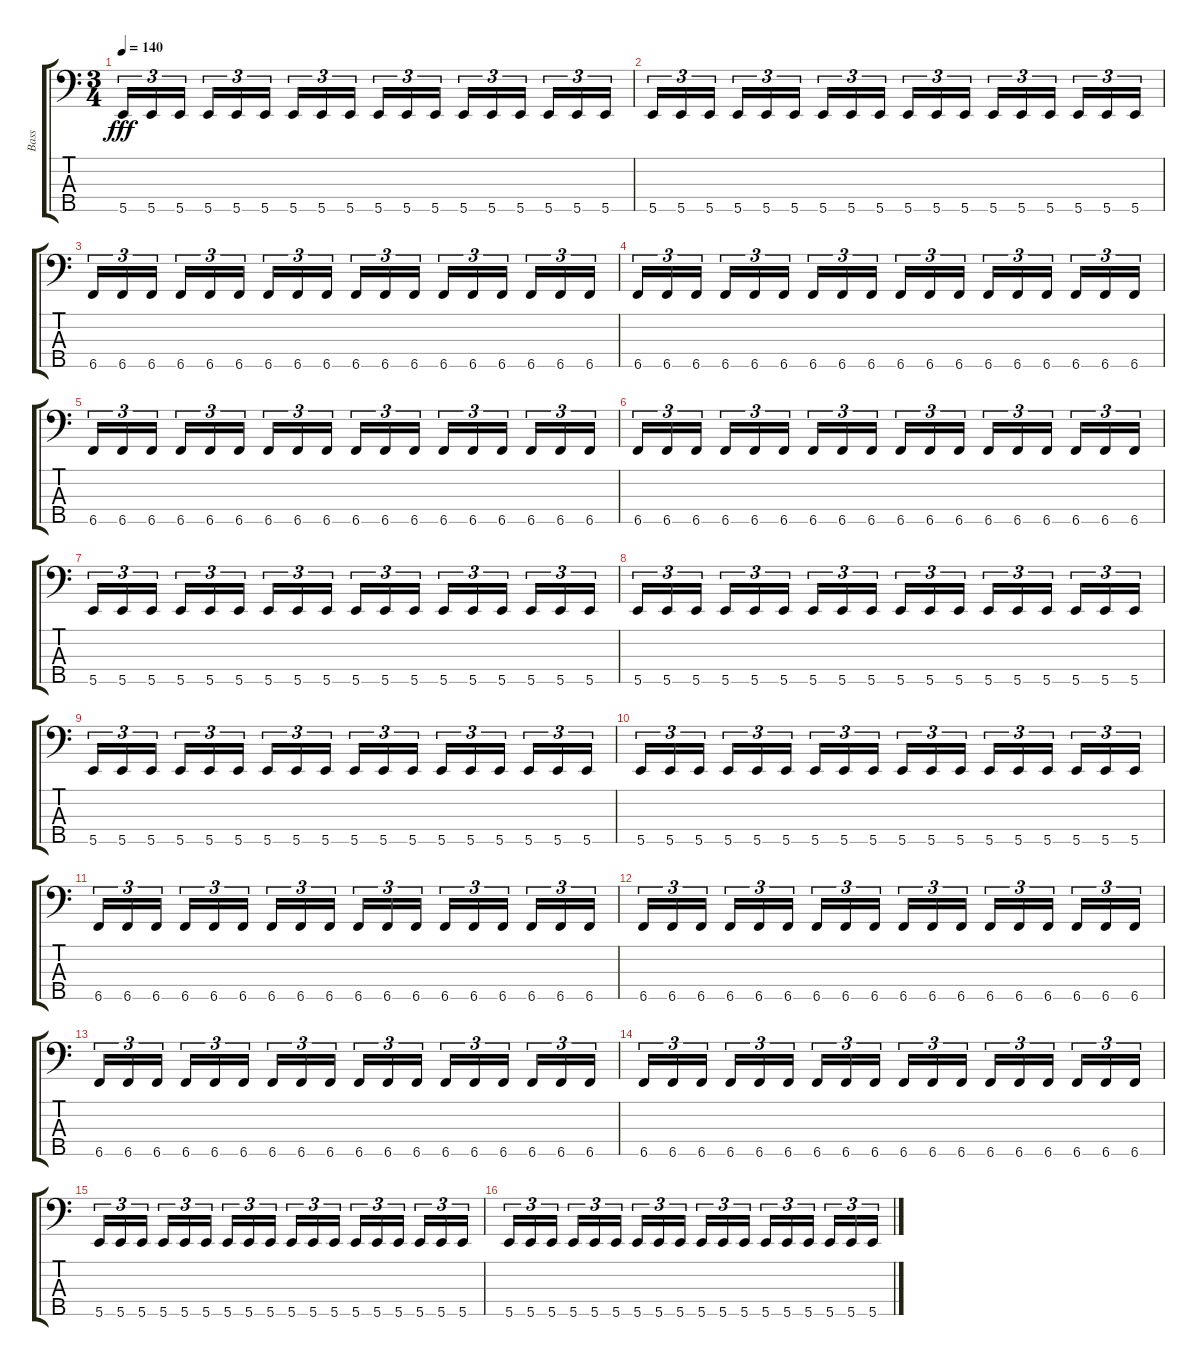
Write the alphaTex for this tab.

\track ("Bass" "Bass") {instrument fretlessbass}
\staff {score tabs}
\tuning (G2 D2 A1 E1 B0) {hide}
\ts (3 4)
\tempo 140
\clef f4
\ks c
5.5.16{tu (3 2) dy fff} 5.5.16{tu (3 2)} 5.5.16{tu (3 2)} 5.5.16{tu (3 2)} 5.5.16{tu (3 2)} 5.5.16{tu (3 2)} 5.5.16{tu (3 2)} 5.5.16{tu (3 2)} 5.5.16{tu (3 2)} 5.5.16{tu (3 2)} 5.5.16{tu (3 2)} 5.5.16{tu (3 2)} 5.5.16{tu (3 2)} 5.5.16{tu (3 2)} 5.5.16{tu (3 2)} 5.5.16{tu (3 2)} 5.5.16{tu (3 2)} 5.5.16{tu (3 2)} |
5.5.16{tu (3 2)} 5.5.16{tu (3 2)} 5.5.16{tu (3 2)} 5.5.16{tu (3 2)} 5.5.16{tu (3 2)} 5.5.16{tu (3 2)} 5.5.16{tu (3 2)} 5.5.16{tu (3 2)} 5.5.16{tu (3 2)} 5.5.16{tu (3 2)} 5.5.16{tu (3 2)} 5.5.16{tu (3 2)} 5.5.16{tu (3 2)} 5.5.16{tu (3 2)} 5.5.16{tu (3 2)} 5.5.16{tu (3 2)} 5.5.16{tu (3 2)} 5.5.16{tu (3 2)} |
6.5.16{tu (3 2)} 6.5.16{tu (3 2)} 6.5.16{tu (3 2)} 6.5.16{tu (3 2)} 6.5.16{tu (3 2)} 6.5.16{tu (3 2)} 6.5.16{tu (3 2)} 6.5.16{tu (3 2)} 6.5.16{tu (3 2)} 6.5.16{tu (3 2)} 6.5.16{tu (3 2)} 6.5.16{tu (3 2)} 6.5.16{tu (3 2)} 6.5.16{tu (3 2)} 6.5.16{tu (3 2)} 6.5.16{tu (3 2)} 6.5.16{tu (3 2)} 6.5.16{tu (3 2)} |
6.5.16{tu (3 2)} 6.5.16{tu (3 2)} 6.5.16{tu (3 2)} 6.5.16{tu (3 2)} 6.5.16{tu (3 2)} 6.5.16{tu (3 2)} 6.5.16{tu (3 2)} 6.5.16{tu (3 2)} 6.5.16{tu (3 2)} 6.5.16{tu (3 2)} 6.5.16{tu (3 2)} 6.5.16{tu (3 2)} 6.5.16{tu (3 2)} 6.5.16{tu (3 2)} 6.5.16{tu (3 2)} 6.5.16{tu (3 2)} 6.5.16{tu (3 2)} 6.5.16{tu (3 2)} |
6.5.16{tu (3 2)} 6.5.16{tu (3 2)} 6.5.16{tu (3 2)} 6.5.16{tu (3 2)} 6.5.16{tu (3 2)} 6.5.16{tu (3 2)} 6.5.16{tu (3 2)} 6.5.16{tu (3 2)} 6.5.16{tu (3 2)} 6.5.16{tu (3 2)} 6.5.16{tu (3 2)} 6.5.16{tu (3 2)} 6.5.16{tu (3 2)} 6.5.16{tu (3 2)} 6.5.16{tu (3 2)} 6.5.16{tu (3 2)} 6.5.16{tu (3 2)} 6.5.16{tu (3 2)} |
6.5.16{tu (3 2)} 6.5.16{tu (3 2)} 6.5.16{tu (3 2)} 6.5.16{tu (3 2)} 6.5.16{tu (3 2)} 6.5.16{tu (3 2)} 6.5.16{tu (3 2)} 6.5.16{tu (3 2)} 6.5.16{tu (3 2)} 6.5.16{tu (3 2)} 6.5.16{tu (3 2)} 6.5.16{tu (3 2)} 6.5.16{tu (3 2)} 6.5.16{tu (3 2)} 6.5.16{tu (3 2)} 6.5.16{tu (3 2)} 6.5.16{tu (3 2)} 6.5.16{tu (3 2)} |
5.5.16{tu (3 2)} 5.5.16{tu (3 2)} 5.5.16{tu (3 2)} 5.5.16{tu (3 2)} 5.5.16{tu (3 2)} 5.5.16{tu (3 2)} 5.5.16{tu (3 2)} 5.5.16{tu (3 2)} 5.5.16{tu (3 2)} 5.5.16{tu (3 2)} 5.5.16{tu (3 2)} 5.5.16{tu (3 2)} 5.5.16{tu (3 2)} 5.5.16{tu (3 2)} 5.5.16{tu (3 2)} 5.5.16{tu (3 2)} 5.5.16{tu (3 2)} 5.5.16{tu (3 2)} |
5.5.16{tu (3 2)} 5.5.16{tu (3 2)} 5.5.16{tu (3 2)} 5.5.16{tu (3 2)} 5.5.16{tu (3 2)} 5.5.16{tu (3 2)} 5.5.16{tu (3 2)} 5.5.16{tu (3 2)} 5.5.16{tu (3 2)} 5.5.16{tu (3 2)} 5.5.16{tu (3 2)} 5.5.16{tu (3 2)} 5.5.16{tu (3 2)} 5.5.16{tu (3 2)} 5.5.16{tu (3 2)} 5.5.16{tu (3 2)} 5.5.16{tu (3 2)} 5.5.16{tu (3 2)} |
5.5.16{tu (3 2)} 5.5.16{tu (3 2)} 5.5.16{tu (3 2)} 5.5.16{tu (3 2)} 5.5.16{tu (3 2)} 5.5.16{tu (3 2)} 5.5.16{tu (3 2)} 5.5.16{tu (3 2)} 5.5.16{tu (3 2)} 5.5.16{tu (3 2)} 5.5.16{tu (3 2)} 5.5.16{tu (3 2)} 5.5.16{tu (3 2)} 5.5.16{tu (3 2)} 5.5.16{tu (3 2)} 5.5.16{tu (3 2)} 5.5.16{tu (3 2)} 5.5.16{tu (3 2)} |
5.5.16{tu (3 2)} 5.5.16{tu (3 2)} 5.5.16{tu (3 2)} 5.5.16{tu (3 2)} 5.5.16{tu (3 2)} 5.5.16{tu (3 2)} 5.5.16{tu (3 2)} 5.5.16{tu (3 2)} 5.5.16{tu (3 2)} 5.5.16{tu (3 2)} 5.5.16{tu (3 2)} 5.5.16{tu (3 2)} 5.5.16{tu (3 2)} 5.5.16{tu (3 2)} 5.5.16{tu (3 2)} 5.5.16{tu (3 2)} 5.5.16{tu (3 2)} 5.5.16{tu (3 2)} |
6.5.16{tu (3 2)} 6.5.16{tu (3 2)} 6.5.16{tu (3 2)} 6.5.16{tu (3 2)} 6.5.16{tu (3 2)} 6.5.16{tu (3 2)} 6.5.16{tu (3 2)} 6.5.16{tu (3 2)} 6.5.16{tu (3 2)} 6.5.16{tu (3 2)} 6.5.16{tu (3 2)} 6.5.16{tu (3 2)} 6.5.16{tu (3 2)} 6.5.16{tu (3 2)} 6.5.16{tu (3 2)} 6.5.16{tu (3 2)} 6.5.16{tu (3 2)} 6.5.16{tu (3 2)} |
6.5.16{tu (3 2)} 6.5.16{tu (3 2)} 6.5.16{tu (3 2)} 6.5.16{tu (3 2)} 6.5.16{tu (3 2)} 6.5.16{tu (3 2)} 6.5.16{tu (3 2)} 6.5.16{tu (3 2)} 6.5.16{tu (3 2)} 6.5.16{tu (3 2)} 6.5.16{tu (3 2)} 6.5.16{tu (3 2)} 6.5.16{tu (3 2)} 6.5.16{tu (3 2)} 6.5.16{tu (3 2)} 6.5.16{tu (3 2)} 6.5.16{tu (3 2)} 6.5.16{tu (3 2)} |
6.5.16{tu (3 2)} 6.5.16{tu (3 2)} 6.5.16{tu (3 2)} 6.5.16{tu (3 2)} 6.5.16{tu (3 2)} 6.5.16{tu (3 2)} 6.5.16{tu (3 2)} 6.5.16{tu (3 2)} 6.5.16{tu (3 2)} 6.5.16{tu (3 2)} 6.5.16{tu (3 2)} 6.5.16{tu (3 2)} 6.5.16{tu (3 2)} 6.5.16{tu (3 2)} 6.5.16{tu (3 2)} 6.5.16{tu (3 2)} 6.5.16{tu (3 2)} 6.5.16{tu (3 2)} |
6.5.16{tu (3 2)} 6.5.16{tu (3 2)} 6.5.16{tu (3 2)} 6.5.16{tu (3 2)} 6.5.16{tu (3 2)} 6.5.16{tu (3 2)} 6.5.16{tu (3 2)} 6.5.16{tu (3 2)} 6.5.16{tu (3 2)} 6.5.16{tu (3 2)} 6.5.16{tu (3 2)} 6.5.16{tu (3 2)} 6.5.16{tu (3 2)} 6.5.16{tu (3 2)} 6.5.16{tu (3 2)} 6.5.16{tu (3 2)} 6.5.16{tu (3 2)} 6.5.16{tu (3 2)} |
5.5.16{tu (3 2)} 5.5.16{tu (3 2)} 5.5.16{tu (3 2)} 5.5.16{tu (3 2)} 5.5.16{tu (3 2)} 5.5.16{tu (3 2)} 5.5.16{tu (3 2)} 5.5.16{tu (3 2)} 5.5.16{tu (3 2)} 5.5.16{tu (3 2)} 5.5.16{tu (3 2)} 5.5.16{tu (3 2)} 5.5.16{tu (3 2)} 5.5.16{tu (3 2)} 5.5.16{tu (3 2)} 5.5.16{tu (3 2)} 5.5.16{tu (3 2)} 5.5.16{tu (3 2)} |
5.5.16{tu (3 2)} 5.5.16{tu (3 2)} 5.5.16{tu (3 2)} 5.5.16{tu (3 2)} 5.5.16{tu (3 2)} 5.5.16{tu (3 2)} 5.5.16{tu (3 2)} 5.5.16{tu (3 2)} 5.5.16{tu (3 2)} 5.5.16{tu (3 2)} 5.5.16{tu (3 2)} 5.5.16{tu (3 2)} 5.5.16{tu (3 2)} 5.5.16{tu (3 2)} 5.5.16{tu (3 2)} 5.5.16{tu (3 2)} 5.5.16{tu (3 2)} 5.5.16{tu (3 2)}
